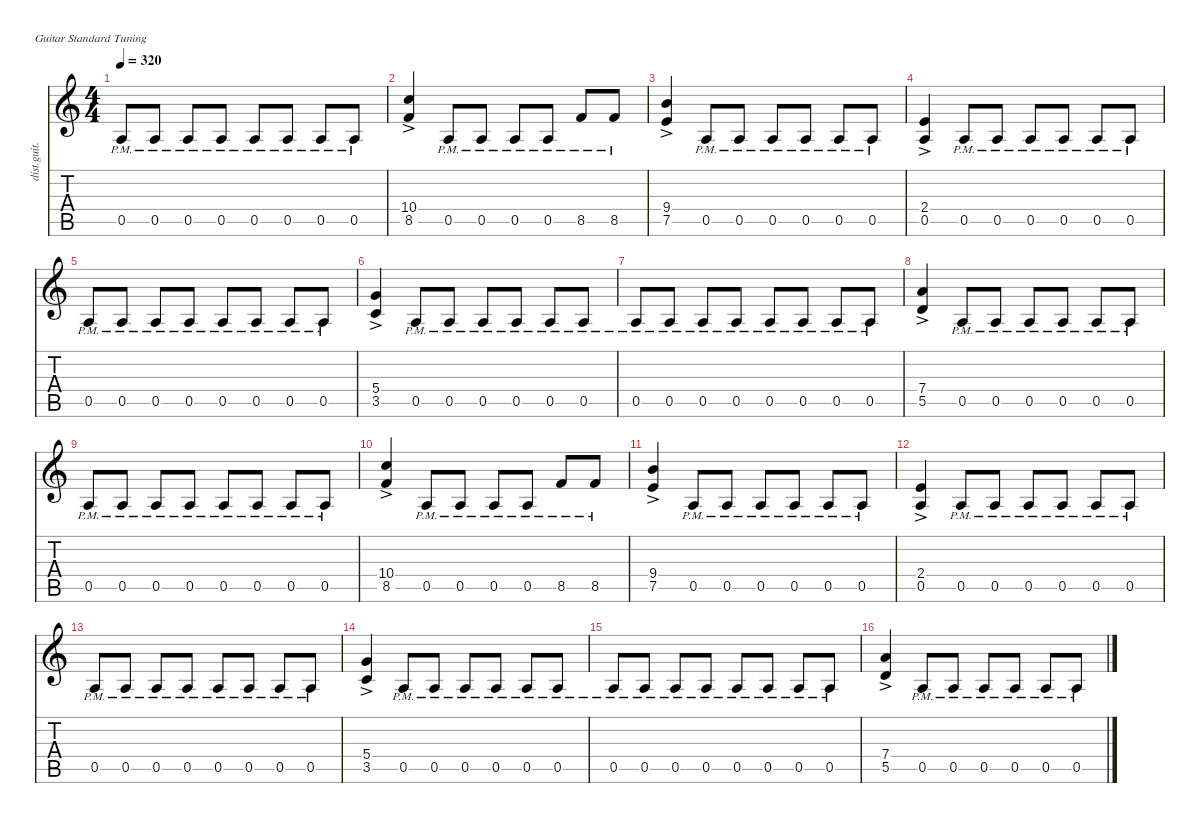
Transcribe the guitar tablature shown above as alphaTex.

\defaultSystemsLayout 4
\hideDynamics
\bracketExtendMode nobrackets
\track ("Dave Mustaine" "dist.guit.") {instrument distortionguitar}
\staff {score tabs}
\tuning (E4 B3 G3 D3 A2 E2)
\ts (4 4)
\tempo 320
\clef g2
\ks c
0.5{pm}.8{dy f} 0.5{pm}.8 0.5{pm}.8 0.5{pm}.8 0.5{pm}.8 0.5{pm}.8 0.5{pm}.8 0.5{pm}.8 |
(10.4{ac} 8.5{ac}).4 0.5{pm}.8 0.5{pm}.8 0.5{pm}.8 0.5{pm}.8 8.5{pm}.8 8.5{pm}.8 |
(9.4{ac} 7.5{ac}).4 0.5{pm}.8 0.5{pm}.8 0.5{pm}.8 0.5{pm}.8 0.5{pm}.8 0.5{pm}.8 |
(2.4{ac} 0.5{ac}).4 0.5{pm}.8 0.5{pm}.8 0.5{pm}.8 0.5{pm}.8 0.5{pm}.8 0.5{pm}.8 |
0.5{pm}.8 0.5{pm}.8 0.5{pm}.8 0.5{pm}.8 0.5{pm}.8 0.5{pm}.8 0.5{pm}.8 0.5{pm}.8 |
(5.4{ac} 3.5{ac}).4 0.5{pm}.8 0.5{pm}.8 0.5{pm}.8 0.5{pm}.8 0.5{pm}.8 0.5{pm}.8 |
0.5{pm}.8 0.5{pm}.8 0.5{pm}.8 0.5{pm}.8 0.5{pm}.8 0.5{pm}.8 0.5{pm}.8 0.5{pm}.8 |
(7.4{ac} 5.5{ac}).4 0.5{pm}.8 0.5{pm}.8 0.5{pm}.8 0.5{pm}.8 0.5{pm}.8 0.5{pm}.8 |
0.5{pm}.8 0.5{pm}.8 0.5{pm}.8 0.5{pm}.8 0.5{pm}.8 0.5{pm}.8 0.5{pm}.8 0.5{pm}.8 |
(10.4{ac} 8.5{ac}).4 0.5{pm}.8 0.5{pm}.8 0.5{pm}.8 0.5{pm}.8 8.5{pm}.8 8.5{pm}.8 |
(9.4{ac} 7.5{ac}).4 0.5{pm}.8 0.5{pm}.8 0.5{pm}.8 0.5{pm}.8 0.5{pm}.8 0.5{pm}.8 |
(2.4{ac} 0.5{ac}).4 0.5{pm}.8 0.5{pm}.8 0.5{pm}.8 0.5{pm}.8 0.5{pm}.8 0.5{pm}.8 |
0.5{pm}.8 0.5{pm}.8 0.5{pm}.8 0.5{pm}.8 0.5{pm}.8 0.5{pm}.8 0.5{pm}.8 0.5{pm}.8 |
(5.4{ac} 3.5{ac}).4 0.5{pm}.8 0.5{pm}.8 0.5{pm}.8 0.5{pm}.8 0.5{pm}.8 0.5{pm}.8 |
0.5{pm}.8 0.5{pm}.8 0.5{pm}.8 0.5{pm}.8 0.5{pm}.8 0.5{pm}.8 0.5{pm}.8 0.5{pm}.8 |
(7.4{ac} 5.5{ac}).4 0.5{pm}.8 0.5{pm}.8 0.5{pm}.8 0.5{pm}.8 0.5{pm}.8 0.5{pm}.8
